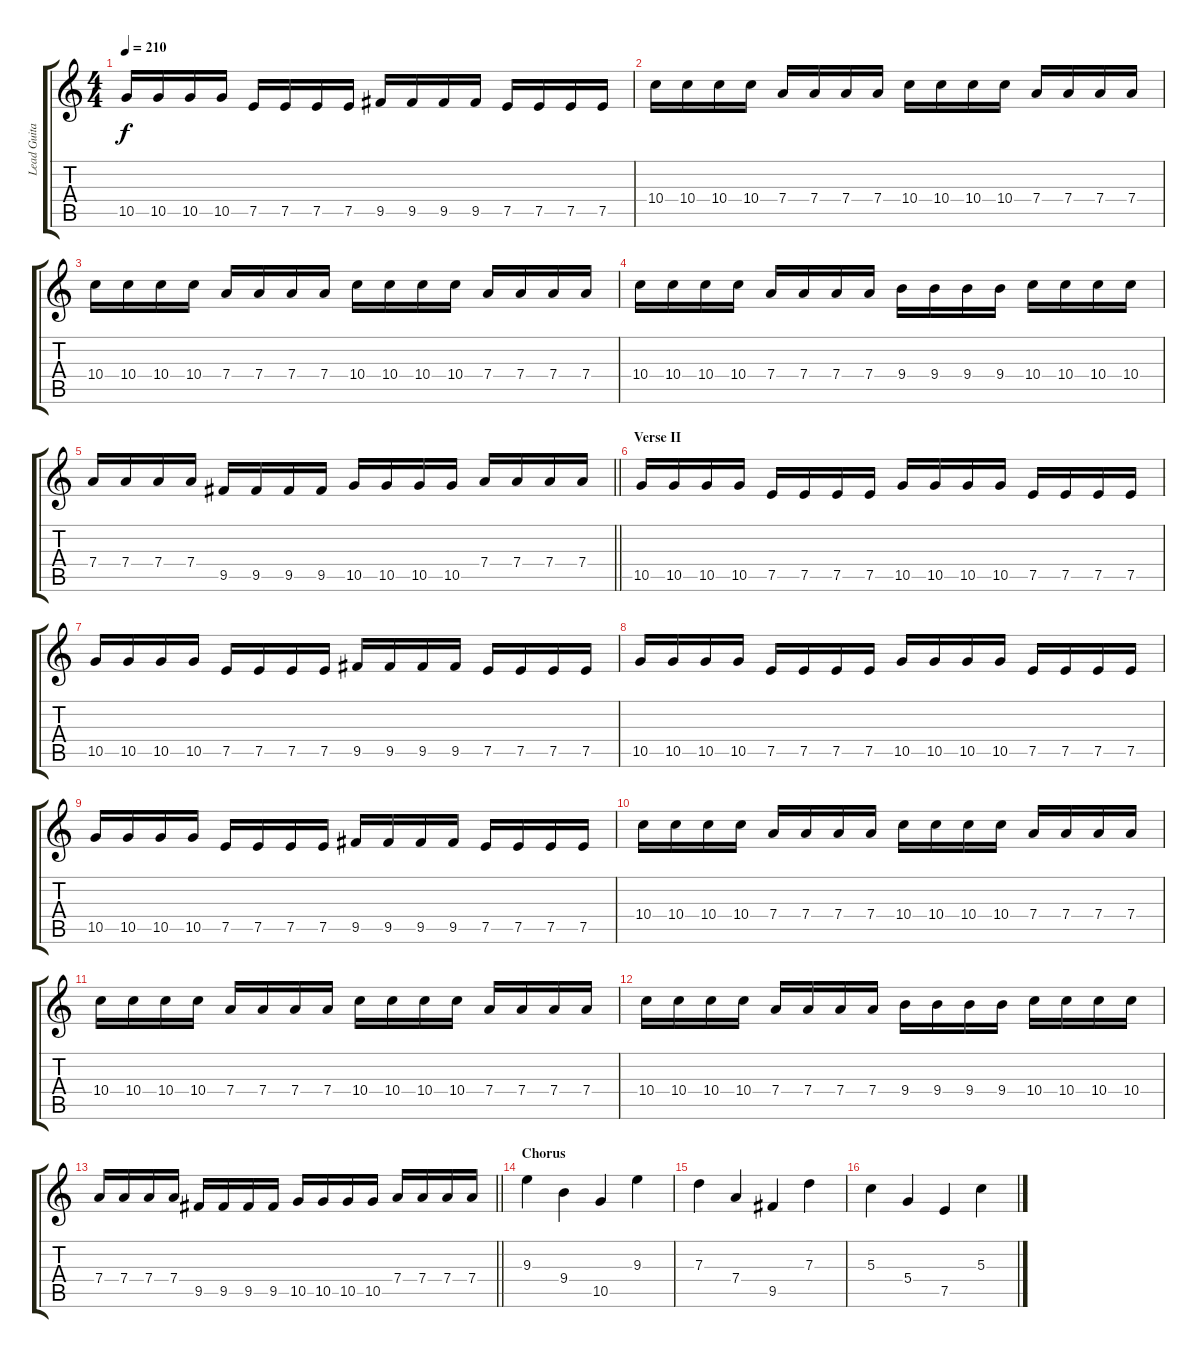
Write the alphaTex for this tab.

\track ("Lead Guitar" "Lead Guita") {instrument distortionguitar}
\staff {score tabs}
\tuning (E4 B3 G3 D3 A2 E2) {hide}
\ts (4 4)
\tempo 210
\clef g2
\ks c
10.5.16{dy f} 10.5.16 10.5.16 10.5.16 7.5.16 7.5.16 7.5.16 7.5.16 9.5.16 9.5.16 9.5.16 9.5.16 7.5.16 7.5.16 7.5.16 7.5.16 |
10.4.16 10.4.16 10.4.16 10.4.16 7.4.16 7.4.16 7.4.16 7.4.16 10.4.16 10.4.16 10.4.16 10.4.16 7.4.16 7.4.16 7.4.16 7.4.16 |
10.4.16 10.4.16 10.4.16 10.4.16 7.4.16 7.4.16 7.4.16 7.4.16 10.4.16 10.4.16 10.4.16 10.4.16 7.4.16 7.4.16 7.4.16 7.4.16 |
10.4.16 10.4.16 10.4.16 10.4.16 7.4.16 7.4.16 7.4.16 7.4.16 9.4.16 9.4.16 9.4.16 9.4.16 10.4.16 10.4.16 10.4.16 10.4.16 |
\barLineRight lightlight
7.4.16 7.4.16 7.4.16 7.4.16 9.5.16 9.5.16 9.5.16 9.5.16 10.5.16 10.5.16 10.5.16 10.5.16 7.4.16 7.4.16 7.4.16 7.4.16 |
\section ("" "Verse II")
10.5.16 10.5.16 10.5.16 10.5.16 7.5.16 7.5.16 7.5.16 7.5.16 10.5.16 10.5.16 10.5.16 10.5.16 7.5.16 7.5.16 7.5.16 7.5.16 |
10.5.16 10.5.16 10.5.16 10.5.16 7.5.16 7.5.16 7.5.16 7.5.16 9.5.16 9.5.16 9.5.16 9.5.16 7.5.16 7.5.16 7.5.16 7.5.16 |
10.5.16 10.5.16 10.5.16 10.5.16 7.5.16 7.5.16 7.5.16 7.5.16 10.5.16 10.5.16 10.5.16 10.5.16 7.5.16 7.5.16 7.5.16 7.5.16 |
10.5.16 10.5.16 10.5.16 10.5.16 7.5.16 7.5.16 7.5.16 7.5.16 9.5.16 9.5.16 9.5.16 9.5.16 7.5.16 7.5.16 7.5.16 7.5.16 |
10.4.16 10.4.16 10.4.16 10.4.16 7.4.16 7.4.16 7.4.16 7.4.16 10.4.16 10.4.16 10.4.16 10.4.16 7.4.16 7.4.16 7.4.16 7.4.16 |
10.4.16 10.4.16 10.4.16 10.4.16 7.4.16 7.4.16 7.4.16 7.4.16 10.4.16 10.4.16 10.4.16 10.4.16 7.4.16 7.4.16 7.4.16 7.4.16 |
10.4.16 10.4.16 10.4.16 10.4.16 7.4.16 7.4.16 7.4.16 7.4.16 9.4.16 9.4.16 9.4.16 9.4.16 10.4.16 10.4.16 10.4.16 10.4.16 |
\barLineRight lightlight
7.4.16 7.4.16 7.4.16 7.4.16 9.5.16 9.5.16 9.5.16 9.5.16 10.5.16 10.5.16 10.5.16 10.5.16 7.4.16 7.4.16 7.4.16 7.4.16 |
\section ("" "Chorus")
9.3.4 9.4.4 10.5.4 9.3.4 |
7.3.4 7.4.4 9.5.4 7.3.4 |
5.3.4 5.4.4 7.5.4 5.3.4
